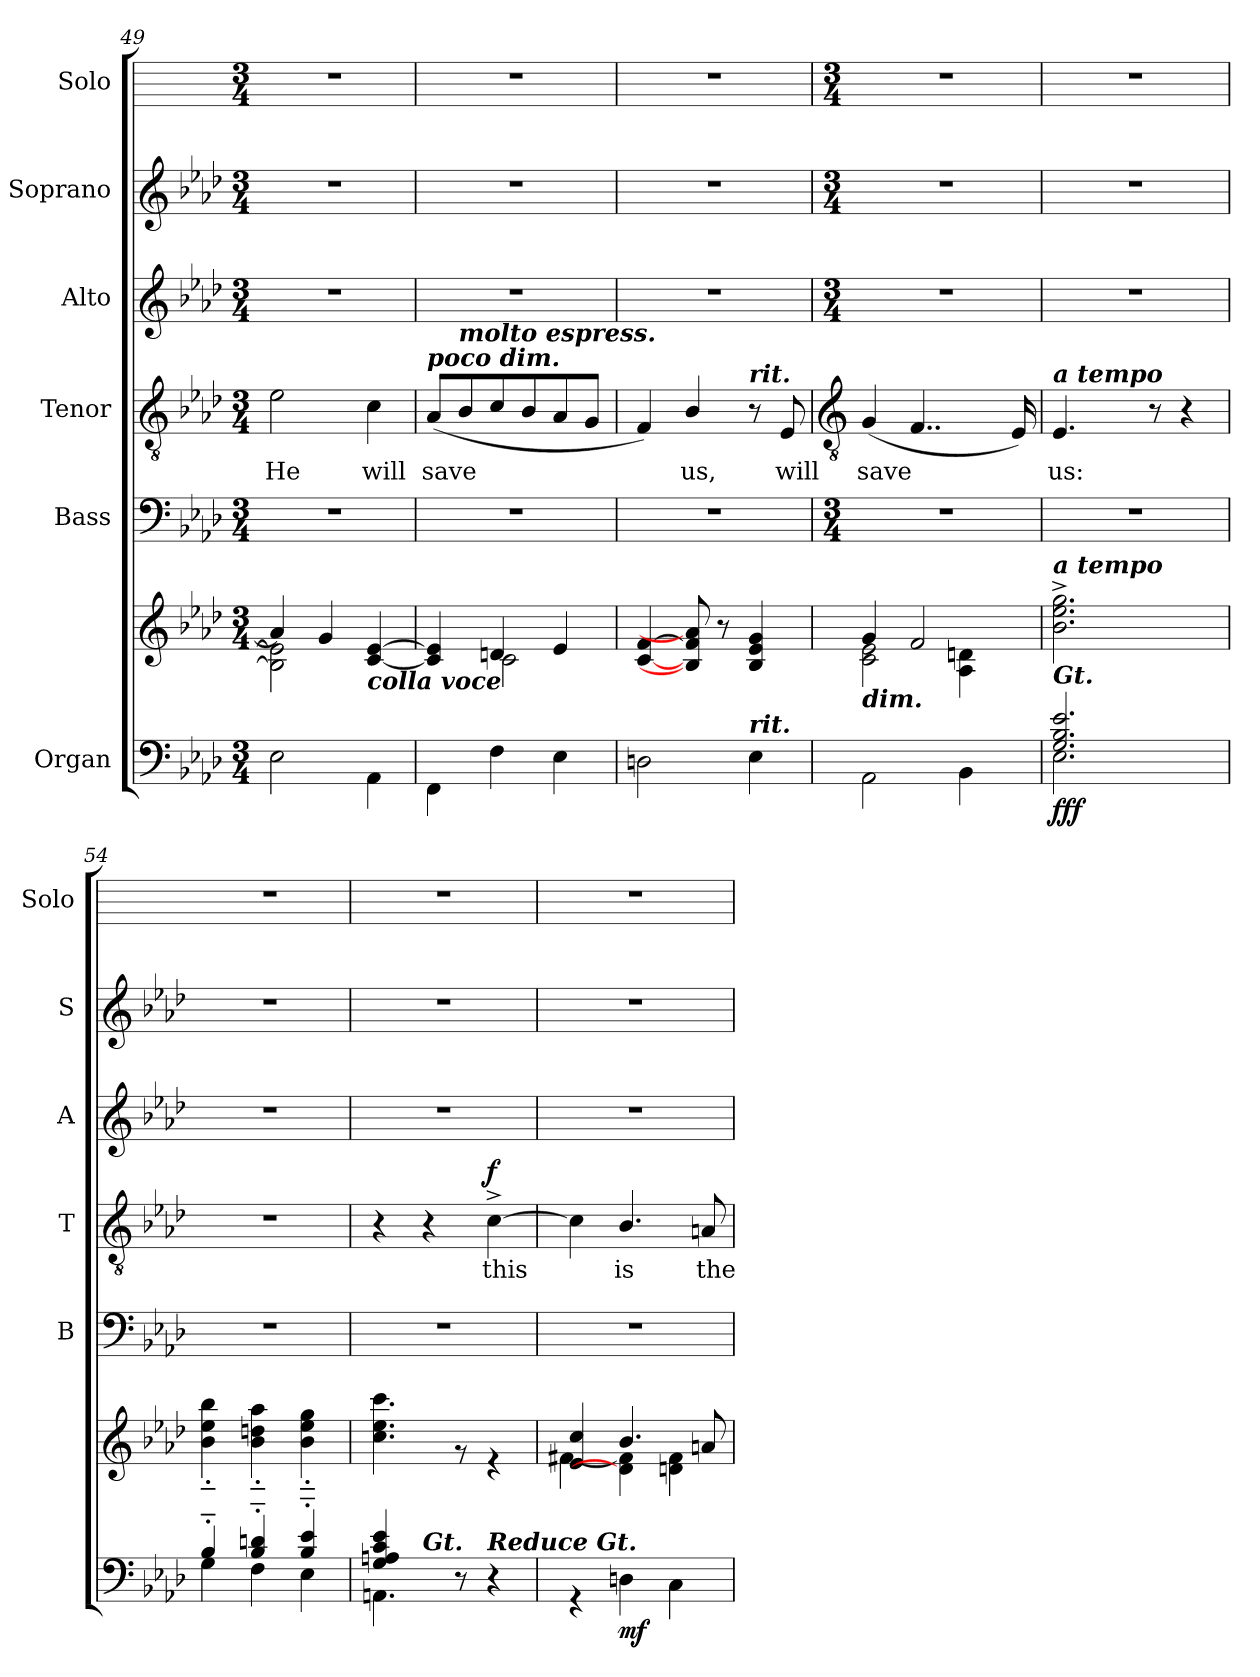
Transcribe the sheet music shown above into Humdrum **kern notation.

**kern	**kern	**dynam	**kern	**kern	**text	**dynam	**kern	**kern	**kern
*part6	*part6	*part6	*part5	*part4	*part4	*part4	*part3	*part2	*part1
*staff7	*staff6	*staff6/7	*staff5	*staff4	*staff4	*staff4	*staff3	*staff2	*staff1
*I"Organ	*	*	*I"Bass	*I"Tenor	*	*	*I"Alto	*I"Soprano	*I"Solo
*	*	*	*I'B	*I'T	*	*	*I'A	*I'S	*I'Solo
*clefF4	*clefG2	*	*clefF4	*clefGv2	*	*	*clefG2	*clefG2	*
*k[b-e-a-d-]	*k[b-e-a-d-]	*	*k[b-e-a-d-]	*k[b-e-a-d-]	*	*	*k[b-e-a-d-]	*k[b-e-a-d-]	*
*A-:	*A-:	*	*A-:	*A-:	*	*	*A-:	*A-:	*
*M3/4	*M3/4	*	*M3/4	*M3/4	*	*	*M3/4	*M3/4	*M3/4
=49	=49	=49	=49	=49	=49	=49	=49	=49	=49
*^	*^	*	*	*	*	*	*	*	*
!	!	!	!	!	!	!	!LO:LY:b	!	!	!	!
2.ryy	2E-\	4a-]	2B-\] 2e-\]	.	2.r	2e-	He	.	2.r	2.r	2.r
.	.	4g	.	.	.	.	.	.	.	.	.
!	!	!LO:TX:b:Bi:t=colla voce	!	!	!	!	!	!	!	!	!
!	!	!	!	!	!	!	!LO:LY:b	!	!	!	!
.	4AA-\	[4c [4e-	4ryy	.	.	4c	will	.	.	.	.
=50	=50	=50	=50	=50	=50	=50	=50	=50	=50	=50	=50
!	!	!	!	!	!	!LO:TX:a:Bi:t=poco dim.	!	!	!	!	!
!	!	!	!	!	!	!	!LO:LY:b	!	!	!	!
2ryy	4FF\	4c] 4e-]	4ryy	.	2.r	(<8A-L	save	.	2.r	2.r	2.r
!	!	!	!	!	!	!LO:TX:a:Bi:t=molto espress.	!	!	!	!	!
.	.	.	.	.	.	8B-	.	.	.	.	.
.	4F\	4dn	2c\	.	.	8c	.	.	.	.	.
.	.	.	.	.	.	8B-	.	.	.	.	.
8ryy	4E-\	4e-	.	.	.	8A-	.	.	.	.	.
8ryy	.	.	.	.	.	8GJ	.	.	.	.	.
=51	=51	=51	=51	=51	=51	=51	=51	=51	=51	=51	=51
2ryy	2Dn\	[4c [4f	2ryy	.	2.r	4F)	.	.	2.r	2.r	2.r
!	!	!	!	!	!	!	!LO:LY:b	!	!	!	!
.	.	8B-] 8f] 8a-]	.	.	.	4B-/	us,	.	.	.	.
.	.	8r	.	.	.	.	.	.	.	.	.
!	!	!	!	!	!	!LO:TX:a:Bi:t=rit.	!	!	!	!	!
!LO:TX:a:Bi:t=rit.	!	!	!	!	!	!	!	!	!	!	!
8ryy	4E-\	4B- 4e- 4g	8ryy	.	.	8r	.	.	.	.	.
!	!	!	!	!	!	!	!LO:LY:b	!	!	!	!
8ryy	.	.	8ryy	.	.	8E-	will	.	.	.	.
!!LO:LB:g=z
=52	=52	=52	=52	=52	=52	=52	=52	=52	=52	=52	=52
*	*	*	*	*	*	*clefGv2	*	*	*	*	*
*	*	*	*	*	*M3/4	*	*	*	*M3/4	*M3/4	*M3/4
!	!	!LO:TX:b:Bi:t=dim.	!	!	!	!	!	!	!	!	!
!	!	!	!	!	!	!	!LO:LY:b	!	!	!	!
2ryy	2AA-\	4g	2c\ 2e-\	.	2.r	(<4G	save	.	2.r	2.r	2.r
.	.	2f	.	.	.	4..F	.	.	.	.	.
8ryy	4BB-\	.	4A-\ 4dn\	.	.	.	.	.	.	.	.
8ryy	.	.	.	.	.	.	.	.	.	.	.
.	.	.	.	.	.	16E-)	.	.	.	.	.
=53	=53	=53	=53	=53	=53	=53	=53	=53	=53	=53	=53
!	!	!	!	!	!	!LO:TX:a:Bi:t=a tempo	!	!	!	!	!
!	!	!LO:TX:a:Bi:t=a tempo	!	!	!	!	!	!	!	!	!
!LO:TX:a:Bi:t=Gt.	!	!	!	!	!	!	!	!	!	!	!
!	!	!	!	!LO:DY:b=2	!	!	!LO:LY:b	!	!	!	!
!	!	!	!	!LO:DY:n=1:b=2	!	!	!	!	!	!	!
!	!	!	!	!LO:DY:n=2:b	!	!	!	!	!	!	!
2.G/ 2.B-/ 2.e-/	2.E-\	4ryy	2.b-\^ 2.ee-\^ 2.gg\^	f f f	2.r	4.E-	us:	.	2.r	2.r	2.r
.	.	32.ryy	.	.	.	.	.	.	.	.	.
.	.	16ryy	.	.	.	.	.	.	.	.	.
.	.	64ryy	.	.	.	.	.	.	.	.	.
.	.	4.ryy	.	.	.	8r	.	.	.	.	.
.	.	.	.	.	.	4r	.	.	.	.	.
=54	=54	=54	=54	=54	=54	=54	=54	=54	=54	=54	=54
!	!	!	!	!	!	!LO:N:vis=1	!	!	!	!	!
4B-'~/	4G\	2.ryy	4b-\'~ 4ee-\'~ 4bb-\'~	.	2.r	2.r	.	.	2.r	2.r	2.r
4B-/'~ 4dn/'~	4F\	.	4b-\'~ 4ddn\'~ 4aa-\'~	.	.	.	.	.	.	.	.
4B-/'~ 4e-/'~	4E-\	.	4b-\'~ 4ee-\'~ 4gg\'~	.	.	.	.	.	.	.	.
=55	=55	=55	=55	=55	=55	=55	=55	=55	=55	=55	=55
4G/ 4An/ 4c/ 4e-/	4.AAn\	2.ryy	4.cc\ 4.ee-\ 4.ccc\	.	2.r	4r	.	.	2.r	2.r	2.r
!LO:TX:a:Bi:t=Gt.	!	!	!	!	!	!	!	!	!	!	!
2ryy	.	.	.	.	.	4r	.	.	.	.	.
.	8r	.	8r	.	.	.	.	.	.	.	.
!	!LO:TX:a:Bi:t=Reduce Gt.	!	!	!	!	!	!	!	!	!	!
!	!	!	!	!	!	!	!LO:LY:b	!LO:DY:b	!	!	!
.	4r	.	4r	.	.	[4c^	this	f	.	.	.
=56	=56	=56	=56	=56	=56	=56	=56	=56	=56	=56	=56
!	!	!	!	!LO:DY:b	!	!	!	!	!	!	!
!	!	!	!	!LO:DY:n=1:b	!	!	!	!	!	!	!
2.ryy	4r	4e- 4cc	[4f#X\	mf mf	2.r	4c]	.	.	2.r	2.r	2.r
!	!	!	!	!LO:DY:n=2:b=2	!	!	!LO:LY:b	!	!	!	!
.	4Dn\	4.b-/	4d\] 4f#\]	mf	.	4.B-/	is	.	.	.	.
.	4C\	.	4d\ 4f#\	.	.	.	.	.	.	.	.
!	!	!	!	!	!	!	!LO:LY:b	!	!	!	!
.	.	8an	.	.	.	8An	the	.	.	.	.
*v	*v	*	*	*	*	*	*	*	*	*	*
*	*v	*v	*	*	*	*	*	*	*	*
=	=	=	=	=	=	=	=	=	=
*-	*-	*-	*-	*-	*-	*-	*-	*-	*-
